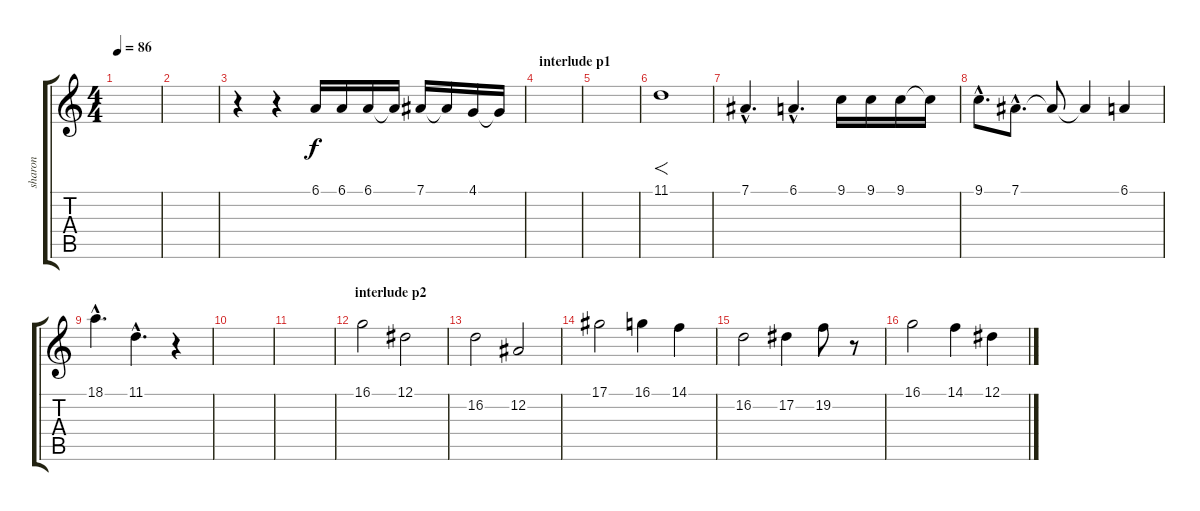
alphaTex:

\track ("sharon" "sharon") {instrument violin}
\staff {score tabs}
\tuning (Eb4 Bb3 Gb3 Db3 Ab2 Eb2) {hide}
\ts (4 4)
\tempo 86
\clef g2
\ks c
|
|
r.4 r.4 6.1.16 6.1.16 6.1.16 6.1{t}.16 7.1.16 7.1{t}.16 4.1.16 4.1{t}.16 |
\section ("" "interlude p1")
|
|
11.1.1{f} |
7.1{hac}.4{d} 6.1{hac}.4{d} 9.1.16 9.1.16 9.1.16 9.1{t}.16 |
9.1{hac}.8{d} 7.1{hac}.8{d} 7.1{t}.8 7.1{t}.4 6.1.4 |
18.1{hac}.4{d} 11.1{hac}.4{d} r.4 |
|
|
\section ("" "interlude p2")
16.1.2 12.1.2 |
16.2.2 12.2.2 |
17.1.2 16.1.4 14.1.4 |
16.2.2 17.2.4 19.2.8 r.8 |
16.1.2 14.1.4 12.1.4
